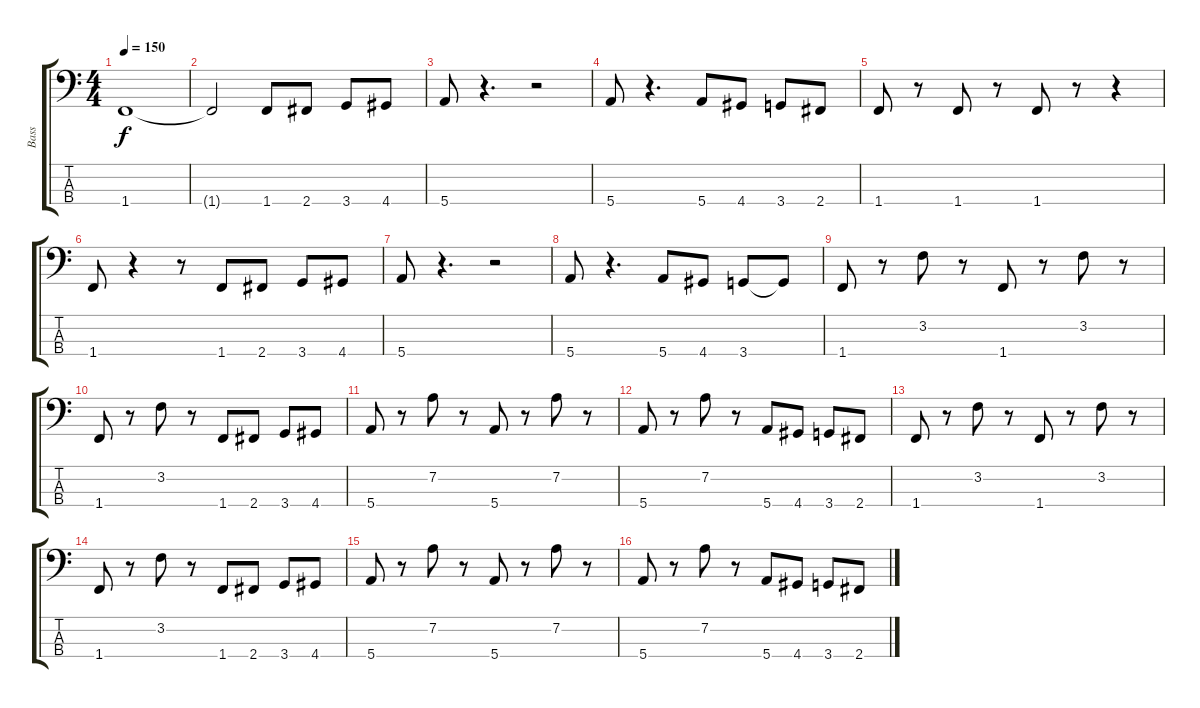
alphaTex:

\track ("Bass" "Bass") {instrument fretlessbass}
\staff {score tabs}
\tuning (G2 D2 A1 E1) {hide}
\ts (4 4)
\tempo 150
\clef f4
\ks c
1.4.1{dy f instrument fretlessbass} |
1.4{t}.2 1.4.8 2.4.8 3.4.8 4.4.8 |
5.4.8 r.4{d} r.2 |
5.4.8 r.4{d} 5.4.8 4.4.8 3.4.8 2.4.8 |
1.4.8 r.8 1.4.8 r.8 1.4.8 r.8 r.4 |
1.4.8 r.4 r.8 1.4.8 2.4.8 3.4.8 4.4.8 |
5.4.8 r.4{d} r.2 |
5.4.8 r.4{d} 5.4.8 4.4.8 3.4.8 3.4{t}.8 |
1.4.8 r.8 3.2.8 r.8 1.4.8 r.8 3.2.8 r.8 |
1.4.8 r.8 3.2.8 r.8 1.4.8 2.4.8 3.4.8 4.4.8 |
5.4.8 r.8 7.2.8 r.8 5.4.8 r.8 7.2.8 r.8 |
5.4.8 r.8 7.2.8 r.8 5.4.8 4.4.8 3.4.8 2.4.8 |
1.4.8 r.8 3.2.8 r.8 1.4.8 r.8 3.2.8 r.8 |
1.4.8 r.8 3.2.8 r.8 1.4.8 2.4.8 3.4.8 4.4.8 |
5.4.8 r.8 7.2.8 r.8 5.4.8 r.8 7.2.8 r.8 |
5.4.8 r.8 7.2.8 r.8 5.4.8 4.4.8 3.4.8 2.4.8
